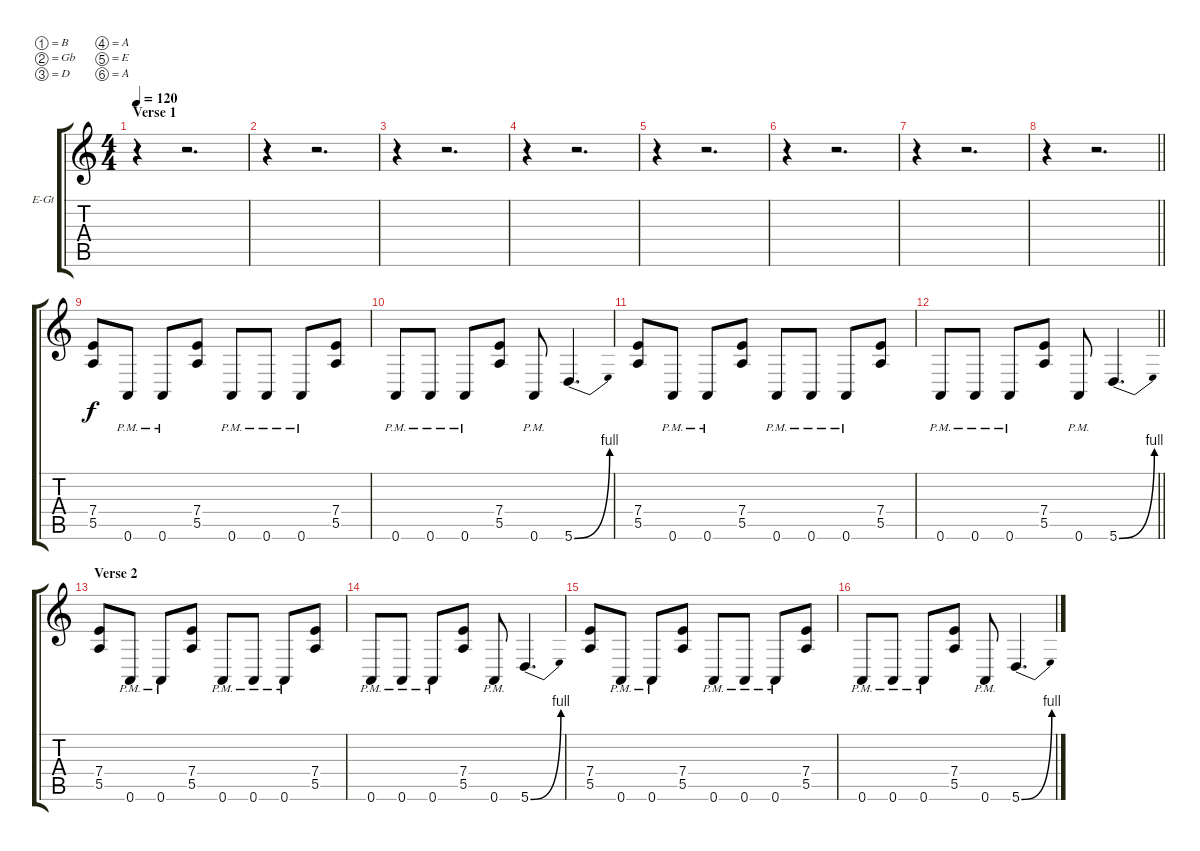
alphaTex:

\bracketExtendMode groupsimilarinstruments
\firstSystemTrackNameOrientation horizontal
\otherSystemsTrackNameOrientation horizontal
\track ("Rhy. Gtr. 2" "E-Gt") {instrument distortionguitar}
\staff {score tabs}
\tuning (B3 Gb3 D3 A2 E2 A1)
\ts (4 4)
\section ("" "Verse 1")
\tempo 120
\clef g2
\ks c
r.4{dy f} r.2{d} |
r.4 r.2{d} |
r.4 r.2{d} |
r.4 r.2{d} |
r.4 r.2{d} |
r.4 r.2{d} |
r.4 r.2{d} |
\barLineRight lightlight
r.4 r.2{d} |
(7.4 5.5).8 0.6{pm}.8 0.6{pm}.8 (7.4 5.5).8 0.6{pm}.8 0.6{pm}.8 0.6{pm}.8 (7.4 5.5).8 |
0.6{pm}.8 0.6{pm}.8 0.6{pm}.8 (7.4 5.5).8 0.6{pm}.8 5.6{be (bend 0 0 60 4)}.4{d} |
(7.4 5.5).8 0.6{pm}.8 0.6{pm}.8 (7.4 5.5).8 0.6{pm}.8 0.6{pm}.8 0.6{pm}.8 (7.4 5.5).8 |
\barLineRight lightlight
0.6{pm}.8 0.6{pm}.8 0.6{pm}.8 (7.4 5.5).8 0.6{pm}.8 5.6{be (bend 0 0 60 4)}.4{d} |
\section ("" "Verse 2")
(7.4 5.5).8 0.6{pm}.8 0.6{pm}.8 (7.4 5.5).8 0.6{pm}.8 0.6{pm}.8 0.6{pm}.8 (7.4 5.5).8 |
0.6{pm}.8 0.6{pm}.8 0.6{pm}.8 (7.4 5.5).8 0.6{pm}.8 5.6{be (bend 0 0 60 4)}.4{d} |
(7.4 5.5).8 0.6{pm}.8 0.6{pm}.8 (7.4 5.5).8 0.6{pm}.8 0.6{pm}.8 0.6{pm}.8 (7.4 5.5).8 |
0.6{pm}.8 0.6{pm}.8 0.6{pm}.8 (7.4 5.5).8 0.6{pm}.8 5.6{be (bend 0 0 60 4)}.4{d}
